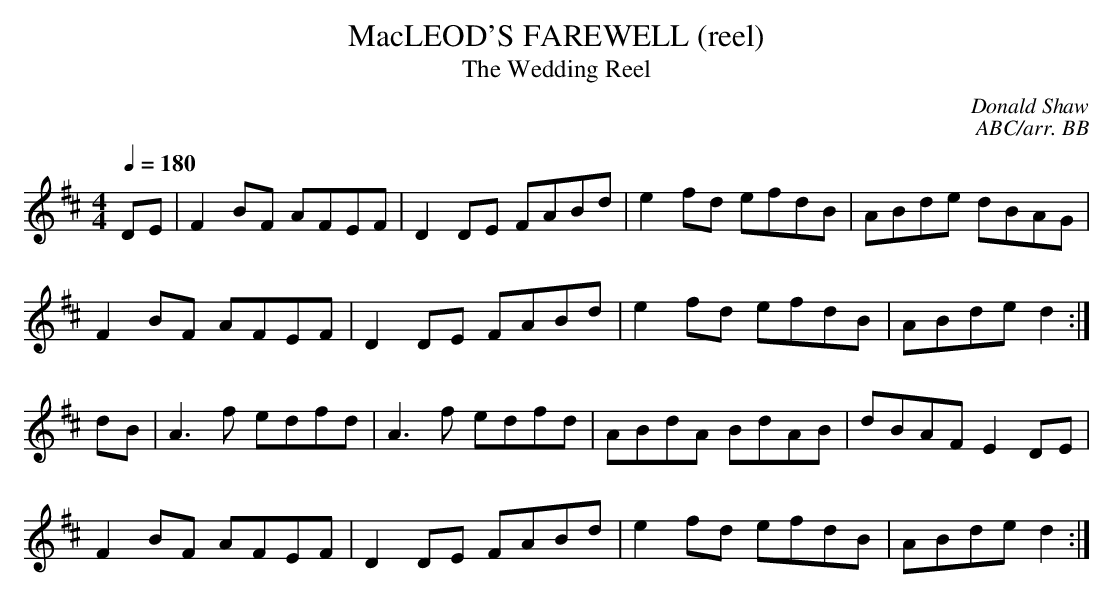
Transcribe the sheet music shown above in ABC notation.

X:1
T:MacLEOD'S FAREWELL (reel)
T:The Wedding Reel
C:Donald Shaw
C:ABC/arr. BB
Q:1/4=180
M:4/4
L:1/8
K:D
DE|F2BF AFEF|D2DE FABd|e2fd efdB|ABde dBAG|
F2BF AFEF|D2DE FABd|e2fd efdB|ABde d2  :|
dB|A3f edfd|A3f edfd|ABdA BdAB|dBAF E2DE|
F2BF AFEF|D2DE FABd|e2fd efdB|ABde d2  :|
